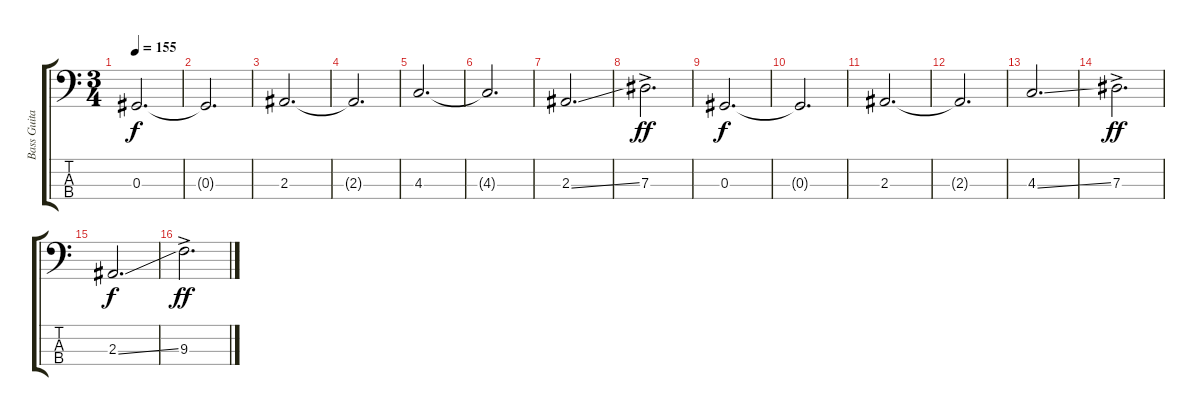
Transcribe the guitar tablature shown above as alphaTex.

\track ("Bass Guitar" "Bass Guita") {instrument electricbassfinger}
\staff {score tabs}
\tuning (Gb2 Db2 Ab1 Eb1) {hide}
\ts (3 4)
\tempo 155
\clef f4
\ks c
0.3.2{d dy f} |
0.3{t}.2{d} |
2.3.2{d} |
2.3{t}.2{d} |
4.3.2{d} |
4.3{t}.2{d} |
2.3{ss}.2{d} |
7.3{ac}.2{d dy ff} |
0.3.2{d dy f} |
0.3{t}.2{d} |
2.3.2{d} |
2.3{t}.2{d} |
4.3{ss}.2{d} |
7.3{ac}.2{d dy ff} |
2.3{ss}.2{d dy f} |
9.3{ac}.2{d dy ff}
